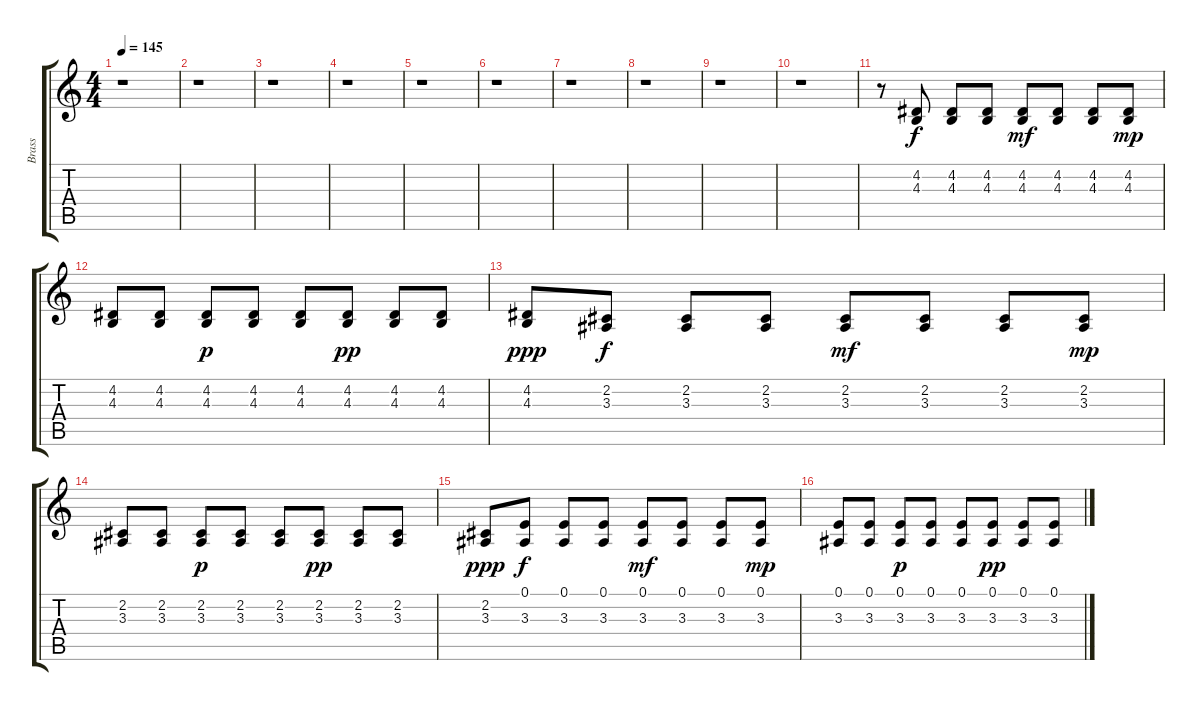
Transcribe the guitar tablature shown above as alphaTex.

\track ("Brass" "Brass") {instrument brasssection}
\staff {score tabs}
\tuning (E4 B3 G3 D3 A2 E2) {hide}
\ts (4 4)
\tempo 145
\clef g2
\ks c
r.1{dy f} |
r.1 |
r.1 |
r.1 |
r.1 |
r.1 |
r.1 |
r.1 |
r.1 |
r.1 |
r.8 (4.2 4.3).8 (4.2 4.3).8 (4.2 4.3).8 (4.2 4.3).8{dy mf} (4.2 4.3).8 (4.2 4.3).8 (4.2 4.3).8{dy mp} |
(4.2 4.3).8 (4.2 4.3).8 (4.2 4.3).8{dy p} (4.2 4.3).8 (4.2 4.3).8 (4.2 4.3).8{dy pp} (4.2 4.3).8 (4.2 4.3).8 |
(4.2 4.3).8{dy ppp} (2.2 3.3).8{dy f} (2.2 3.3).8 (2.2 3.3).8 (2.2 3.3).8{dy mf} (2.2 3.3).8 (2.2 3.3).8 (2.2 3.3).8{dy mp} |
(2.2 3.3).8 (2.2 3.3).8 (2.2 3.3).8{dy p} (2.2 3.3).8 (2.2 3.3).8 (2.2 3.3).8{dy pp} (2.2 3.3).8 (2.2 3.3).8 |
(2.2 3.3).8{dy ppp} (0.1 3.3).8{dy f} (0.1 3.3).8 (0.1 3.3).8 (0.1 3.3).8{dy mf} (0.1 3.3).8 (0.1 3.3).8 (0.1 3.3).8{dy mp} |
(0.1 3.3).8 (0.1 3.3).8 (0.1 3.3).8{dy p} (0.1 3.3).8 (0.1 3.3).8 (0.1 3.3).8{dy pp} (0.1 3.3).8 (0.1 3.3).8
